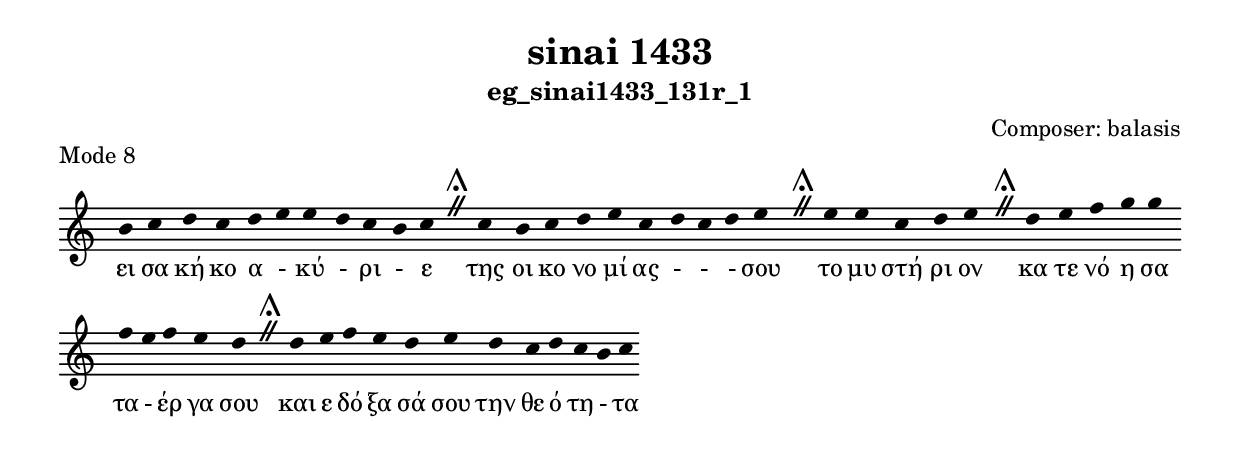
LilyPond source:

\include "gregorian.ly"

	\header {
 	  title = "sinai 1433"
	  subtitle = "eg_sinai1433_131r_1"
	  composer = "Composer: balasis"
	  piece = "Mode 8"
	}

	chant = {
	  b'4 c''4 d''4 c''4 d''4 e''4 e''4 d''4 c''4 b'4 c''4 \divisioMaior
 c''4 b'4 c''4 d''4 e''4 c''4 d''4 c''4 d''4 e''4 \divisioMaior
 e''4 e''4 c''4 d''4 e''4 \divisioMaior
 d''4 e''4 f''4 g''4 g''4 f''4 e''4 f''4 e''4 d''4 \divisioMaior
 d''4 e''4 f''4 e''4 d''4 e''4 d''4 c''4 d''4 c''4 b'4 c''4\finalis
	}

	verba = \lyricmode {ει σα κή κο α - κύ - ρι - ε 
της οι κο νο μί ας -  -  - σου 
το μυ στή ρι ον 
κα τε νό η σα τα - έρ γα σου 
και ε δό ξα σά σου την θε ό τη - τα 
	}


	\score {
	  \new Staff <<
	  \new Voice = "melody" \chant
	  \new Lyrics = "one" \lyricsto melody \verba
	  >>
	  \layout {
	    \context {
	      \Staff
	      \remove "Time_signature_engraver"
	      \remove "Bar_engraver"
	    }
	    \context {
	      \Voice
	      \remove "Stem_engraver"
	    }
	  }
	}